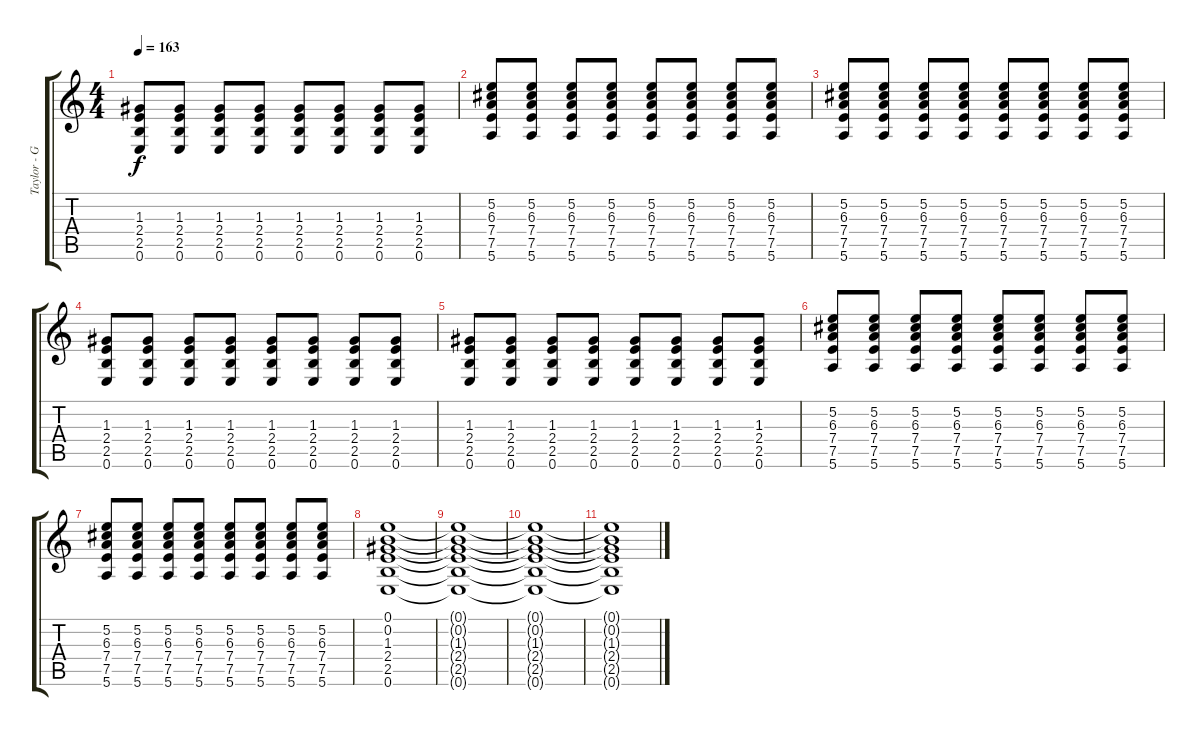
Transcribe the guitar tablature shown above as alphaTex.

\track ("Taylor - Guitar" "Taylor - G") {instrument overdrivenguitar}
\staff {score tabs}
\tuning (E4 B3 G3 D3 A2 E2) {hide}
\ts (4 4)
\tempo 163
\clef g2
\ks c
(1.3 2.4 2.5 0.6).8{dy f} (1.3 2.4 2.5 0.6).8 (1.3 2.4 2.5 0.6).8 (1.3 2.4 2.5 0.6).8 (1.3 2.4 2.5 0.6).8 (1.3 2.4 2.5 0.6).8 (1.3 2.4 2.5 0.6).8 (1.3 2.4 2.5 0.6).8 |
(5.2 6.3 7.4 7.5 5.6).8 (5.2 6.3 7.4 7.5 5.6).8 (5.2 6.3 7.4 7.5 5.6).8 (5.2 6.3 7.4 7.5 5.6).8 (5.2 6.3 7.4 7.5 5.6).8 (5.2 6.3 7.4 7.5 5.6).8 (5.2 6.3 7.4 7.5 5.6).8 (5.2 6.3 7.4 7.5 5.6).8 |
(5.2 6.3 7.4 7.5 5.6).8 (5.2 6.3 7.4 7.5 5.6).8 (5.2 6.3 7.4 7.5 5.6).8 (5.2 6.3 7.4 7.5 5.6).8 (5.2 6.3 7.4 7.5 5.6).8 (5.2 6.3 7.4 7.5 5.6).8 (5.2 6.3 7.4 7.5 5.6).8 (5.2 6.3 7.4 7.5 5.6).8 |
(1.3 2.4 2.5 0.6).8 (1.3 2.4 2.5 0.6).8 (1.3 2.4 2.5 0.6).8 (1.3 2.4 2.5 0.6).8 (1.3 2.4 2.5 0.6).8 (1.3 2.4 2.5 0.6).8 (1.3 2.4 2.5 0.6).8 (1.3 2.4 2.5 0.6).8 |
(1.3 2.4 2.5 0.6).8 (1.3 2.4 2.5 0.6).8 (1.3 2.4 2.5 0.6).8 (1.3 2.4 2.5 0.6).8 (1.3 2.4 2.5 0.6).8 (1.3 2.4 2.5 0.6).8 (1.3 2.4 2.5 0.6).8 (1.3 2.4 2.5 0.6).8 |
(5.2 6.3 7.4 7.5 5.6).8 (5.2 6.3 7.4 7.5 5.6).8 (5.2 6.3 7.4 7.5 5.6).8 (5.2 6.3 7.4 7.5 5.6).8 (5.2 6.3 7.4 7.5 5.6).8 (5.2 6.3 7.4 7.5 5.6).8 (5.2 6.3 7.4 7.5 5.6).8 (5.2 6.3 7.4 7.5 5.6).8 |
(5.2 6.3 7.4 7.5 5.6).8 (5.2 6.3 7.4 7.5 5.6).8 (5.2 6.3 7.4 7.5 5.6).8 (5.2 6.3 7.4 7.5 5.6).8 (5.2 6.3 7.4 7.5 5.6).8 (5.2 6.3 7.4 7.5 5.6).8 (5.2 6.3 7.4 7.5 5.6).8 (5.2 6.3 7.4 7.5 5.6).8 |
(0.1 0.2 1.3 2.4 2.5 0.6).1{volume 5} |
(0.1{t} 0.2{t} 1.3{t} 2.4{t} 2.5{t} 0.6{t}).1 |
(0.1{t} 0.2{t} 1.3{t} 2.4{t} 2.5{t} 0.6{t}).1 |
(0.1{t} 0.2{t} 1.3{t} 2.4{t} 2.5{t} 0.6{t}).1
